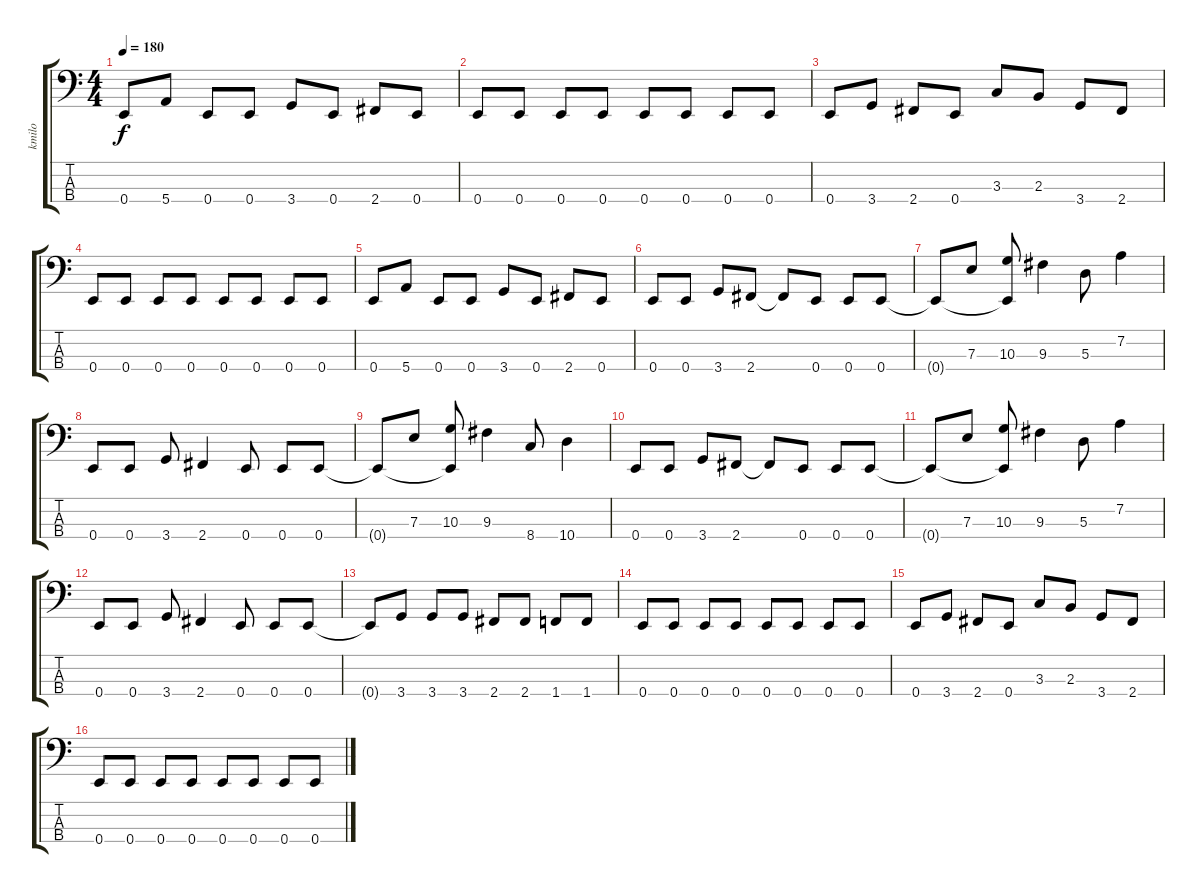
\track ("kmilo" "kmilo") {instrument electricbassfinger}
\staff {score tabs}
\tuning (G2 D2 A1 E1) {hide}
\ts (4 4)
\tempo 180
\clef f4
\ks c
0.4.8{dy f} 5.4.8 0.4.8 0.4.8 3.4.8 0.4.8 2.4.8 0.4.8 |
0.4.8 0.4.8 0.4.8 0.4.8 0.4.8 0.4.8 0.4.8 0.4.8 |
0.4.8 3.4.8 2.4.8 0.4.8 3.3.8 2.3.8 3.4.8 2.4.8 |
0.4.8 0.4.8 0.4.8 0.4.8 0.4.8 0.4.8 0.4.8 0.4.8 |
0.4.8 5.4.8 0.4.8 0.4.8 3.4.8 0.4.8 2.4.8 0.4.8 |
0.4.8 0.4.8 3.4.8 2.4.8 2.4{t}.8 0.4.8 0.4.8 0.4.8 |
0.4{t}.8 7.3.8 (10.3 0.4{t}).8 9.3.4 5.3.8 7.2.4 |
0.4.8 0.4.8 3.4.8 2.4.4 0.4.8 0.4.8 0.4.8 |
0.4{t}.8 7.3.8 (10.3 0.4{t}).8 9.3.4 8.4.8 10.4.4 |
0.4.8 0.4.8 3.4.8 2.4.8 2.4{t}.8 0.4.8 0.4.8 0.4.8 |
0.4{t}.8 7.3.8 (10.3 0.4{t}).8 9.3.4 5.3.8 7.2.4 |
0.4.8 0.4.8 3.4.8 2.4.4 0.4.8 0.4.8 0.4.8 |
0.4{t}.8 3.4.8 3.4.8 3.4.8 2.4.8 2.4.8 1.4.8 1.4.8 |
0.4.8 0.4.8 0.4.8 0.4.8 0.4.8 0.4.8 0.4.8 0.4.8 |
0.4.8 3.4.8 2.4.8 0.4.8 3.3.8 2.3.8 3.4.8 2.4.8 |
0.4.8 0.4.8 0.4.8 0.4.8 0.4.8 0.4.8 0.4.8 0.4.8
